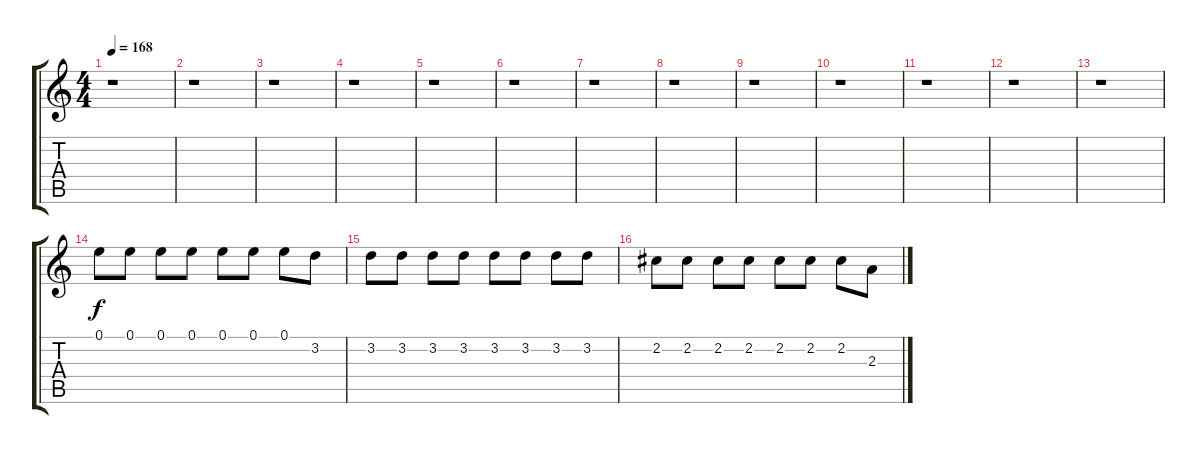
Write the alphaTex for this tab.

\track "" {instrument electricguitarmuted}
\staff {score tabs}
\tuning (E4 B3 G3 D3 A2 E2) {hide}
\ts (4 4)
\tempo 168
\clef g2
\ks c
r.1{dy f} |
r.1 |
r.1 |
r.1 |
r.1 |
r.1 |
r.1 |
r.1 |
r.1 |
r.1 |
r.1 |
r.1 |
r.1 |
0.1.8 0.1.8 0.1.8 0.1.8 0.1.8 0.1.8 0.1.8 3.2.8 |
3.2.8 3.2.8 3.2.8 3.2.8 3.2.8 3.2.8 3.2.8 3.2.8 |
2.2.8 2.2.8 2.2.8 2.2.8 2.2.8 2.2.8 2.2.8 2.3.8
